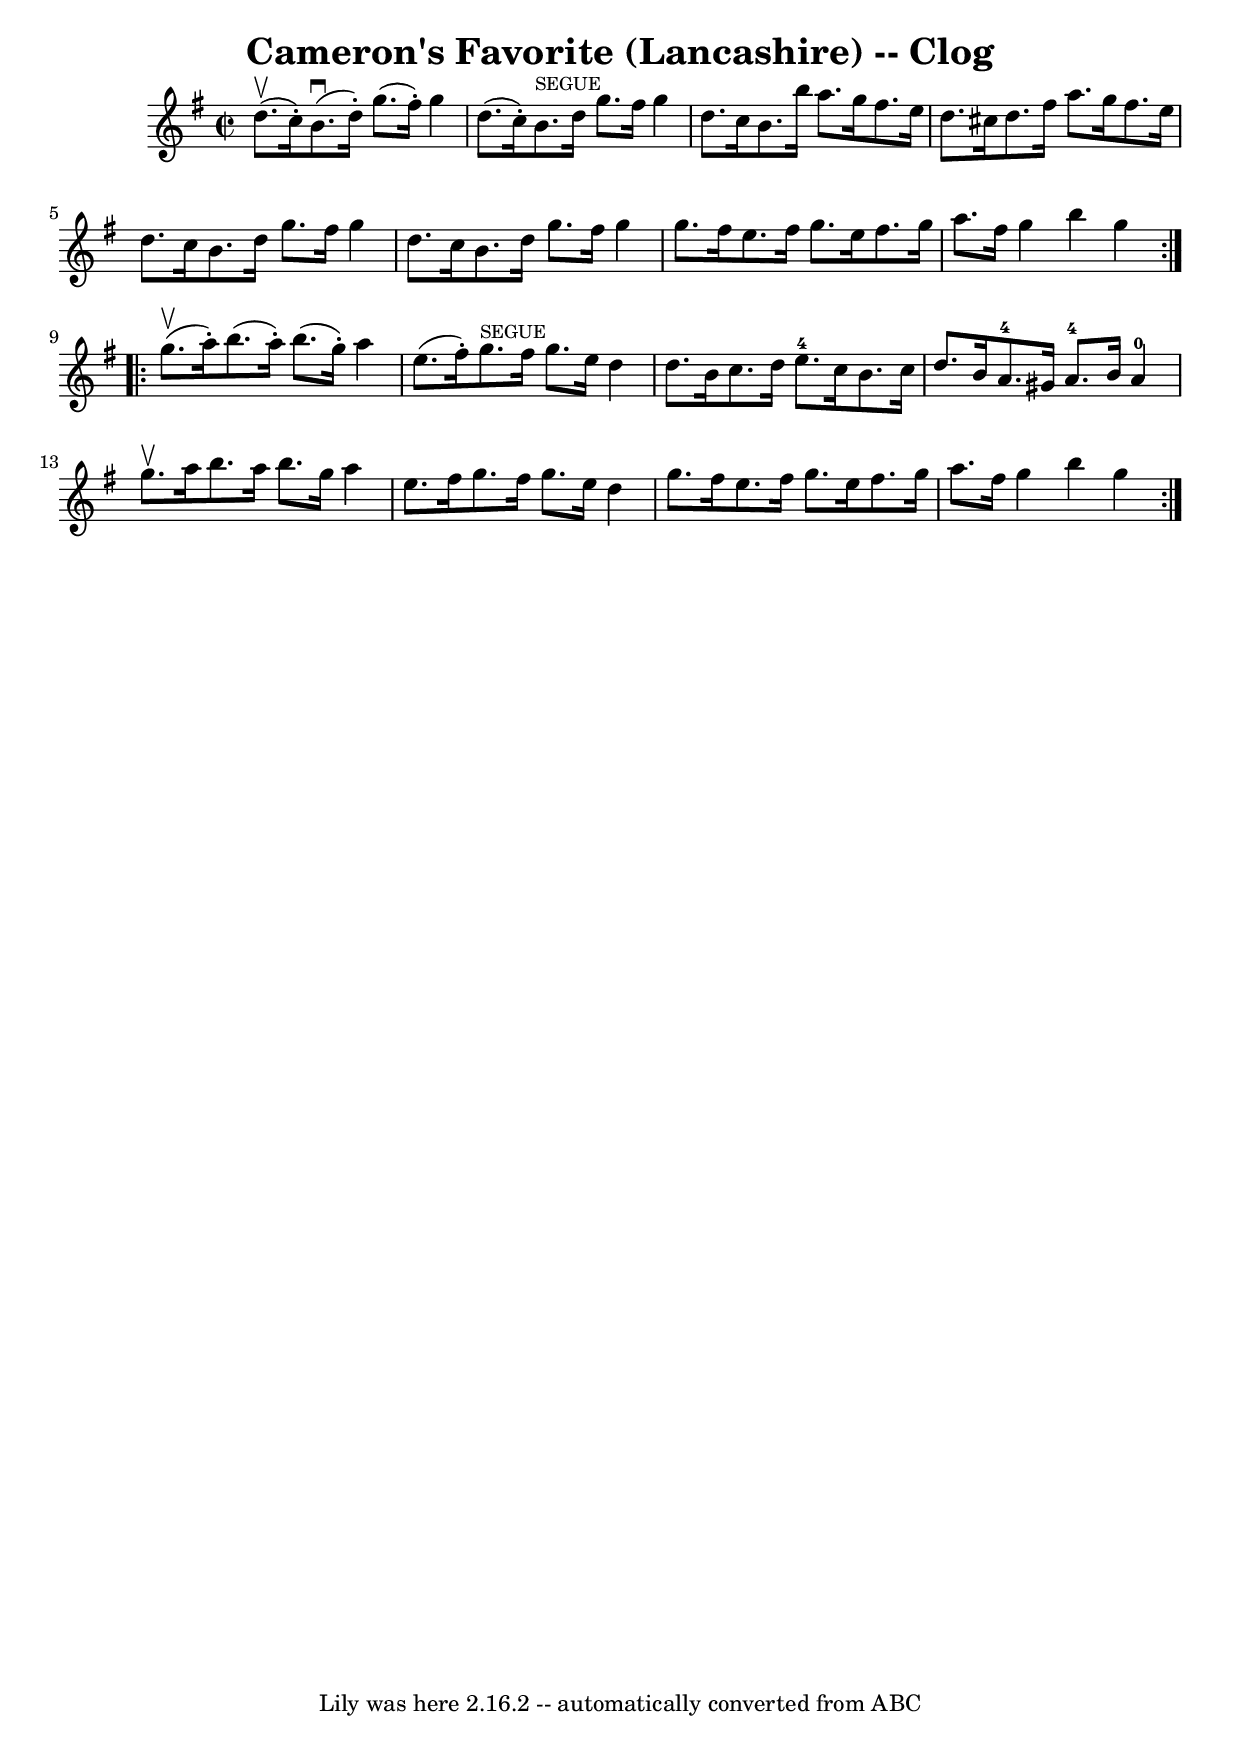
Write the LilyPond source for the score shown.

\version "2.16.2"
\include "Mammoth.ily"
\header {
  %% book = "Ryan's Mammoth Collection"
  crossRefNumber = "1"
  footnotes = "\\\\160 954"
  origin = "SCOTCH"
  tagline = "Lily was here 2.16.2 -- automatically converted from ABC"
  title = "Cameron's Favorite (Lancashire) -- Clog"

}
voicedefault =  {



  \repeat volta 2 {

    \override Staff.TimeSignature #'style = #'C
    \time 2/2 
    \key g \major
    d''8.^\upbow(c''16 -.) |
    b'8.^\downbow(d''16 -.) g''8. (fis''16 -.) g''4 d''8. (c''16 -. 
    -)   |
    b'8.^\segue d''16 g''8. fis''16 g''4 d''8.    
    c''16    |
    b'8. b''16 a''8. g''16 fis''8. e''16    
    d''8. cis''16    |
    d''8. fis''16 a''8. g''16 fis''8.    
    e''16 d''8. c''16    |
    b'8. d''16 g''8. fis''16    
    g''4 d''8. c''16    |
    b'8. d''16 g''8. fis''16 g''4  
    g''8. fis''16    |
    e''8. fis''16 g''8. e''16 fis''8.  
    g''16 a''8. fis''16    |
    g''4 b''4 g''4  
  }     

  \repeat volta 2 {
    g''8.^\upbow(a''16 -.) |
    b''8. (a''16 
    -.) b''8. (g''16 -.) a''4 e''8. (fis''16 -.)   |
    
    g''8.^\segue fis''16 g''8. e''16 d''4 d''8. b'16    |
    
    c''8. d''16 e''8.-4 c''16 b'8. c''16 d''8. b'16    
    |
    a'8.-4 gis'16 a'8.-4 b'16 a'4-0 g''8.^\upbow a''16    |
    b''8. a''16 b''8. g''16 a''4    
    e''8. fis''16    |
    g''8. fis''16 g''8. e''16 d''4    
    g''8. fis''16    |
    e''8. fis''16 g''8. e''16 fis''8.    
    g''16 a''8. fis''16    |
    g''4 b''4 g''4  
  }   

}

\score{
  <<

    \context Staff="default"
    {
      \voicedefault 
      
    }

  >>
  \layout {
    
  }
  \midi {
  }

}
